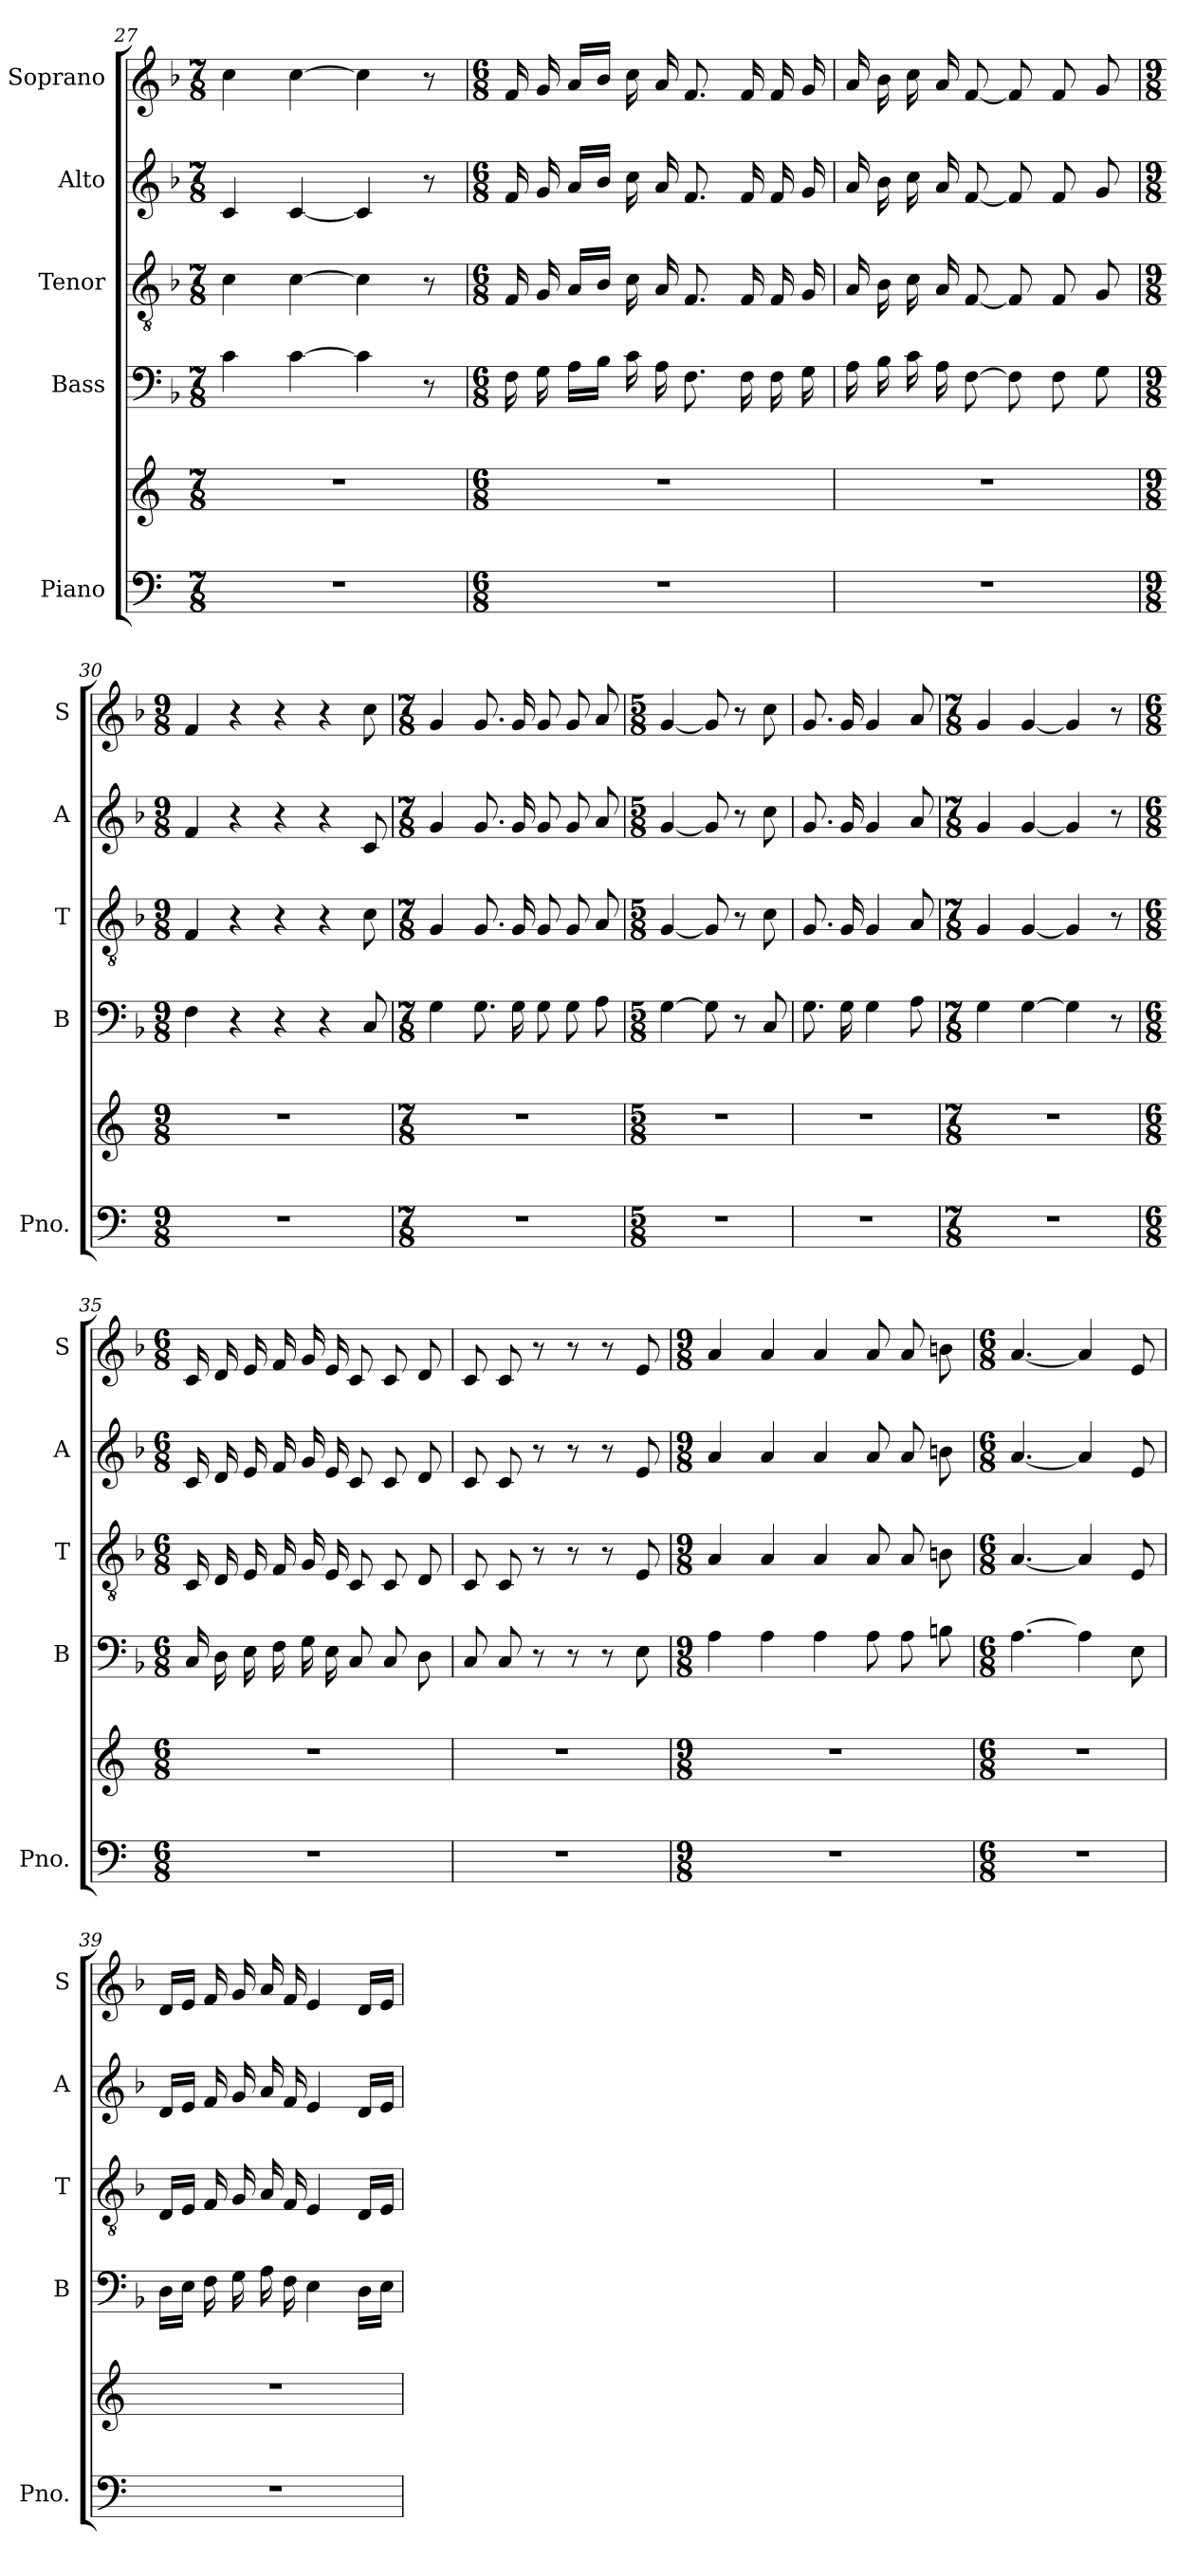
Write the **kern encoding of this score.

**kern	**kern	**kern	**kern	**kern	**kern
*part5	*part5	*part4	*part3	*part2	*part1
*staff6	*staff5	*staff4	*staff3	*staff2	*staff1
*I"Piano	*	*I"Bass	*I"Tenor	*I"Alto	*I"Soprano
*I'Pno.	*	*I'B	*I'T	*I'A	*I'S
*clefF4	*clefG2	*clefF4	*clefGv2	*clefG2	*clefG2
*k[]	*k[]	*k[b-]	*k[b-]	*k[b-]	*k[b-]
*C:	*C:	*F:	*F:	*F:	*F:
*M7/8	*M7/8	*M7/8	*M7/8	*M7/8	*M7/8
=27	=27	=27	=27	=27	=27
2..r	2..r	4c\	4c\	4c/	4cc\
.	.	[4c\	[4c\	[4c/	[4cc\
.	.	4c\]	4c\]	4c/]	4cc\]
.	.	8r	8r	8r	8r
=28	=28	=28	=28	=28	=28
*M6/8	*M6/8	*M6/8	*M6/8	*M6/8	*M6/8
2.r	2.r	16F\	16F/	16f/	16f/
.	.	16G\	16G/	16g/	16g/
.	.	16A\LL	16A/LL	16a/LL	16a/LL
.	.	16B-\JJ	16B-/JJ	16b-/JJ	16b-/JJ
.	.	16c\	16c\	16cc\	16cc\
.	.	16A\	16A/	16a/	16a/
.	.	8.F\	8.F/	8.f/	8.f/
.	.	16F\	16F/	16f/	16f/
.	.	16F\	16F/	16f/	16f/
.	.	16G\	16G/	16g/	16g/
=29	=29	=29	=29	=29	=29
2.r	2.r	16A\	16A/	16a/	16a/
.	.	16B-\	16B-\	16b-\	16b-\
.	.	16c\	16c\	16cc\	16cc\
.	.	16A\	16A/	16a/	16a/
.	.	[8F\	[8F/	[8f/	[8f/
.	.	8F\]	8F/]	8f/]	8f/]
.	.	8F\	8F/	8f/	8f/
.	.	8G\	8G/	8g/	8g/
=30	=30	=30	=30	=30	=30
*M9/8	*M9/8	*M9/8	*M9/8	*M9/8	*M9/8
8%9r	8%9r	4F\	4F/	4f/	4f/
.	.	4r	4r	4r	4r
.	.	4r	4r	4r	4r
.	.	4r	4r	4r	4r
.	.	8C/	8c\	8c/	8cc\
!!LO:LB:g=z
=31	=31	=31	=31	=31	=31
*M7/8	*M7/8	*M7/8	*M7/8	*M7/8	*M7/8
2..r	2..r	4G\	4G/	4g/	4g/
.	.	8.G\	8.G/	8.g/	8.g/
.	.	16G\	16G/	16g/	16g/
.	.	8G\	8G/	8g/	8g/
.	.	8G\	8G/	8g/	8g/
.	.	8A\	8A/	8a/	8a/
=32	=32	=32	=32	=32	=32
*M5/8	*M5/8	*M5/8	*M5/8	*M5/8	*M5/8
8%5r	8%5r	[4G\	[4G/	[4g/	[4g/
.	.	8G\]	8G/]	8g/]	8g/]
.	.	8r	8r	8r	8r
.	.	8C/	8c\	8cc\	8cc\
=33	=33	=33	=33	=33	=33
8%5r	8%5r	8.G\	8.G/	8.g/	8.g/
.	.	16G\	16G/	16g/	16g/
.	.	4G\	4G/	4g/	4g/
.	.	8A\	8A/	8a/	8a/
=34	=34	=34	=34	=34	=34
*M7/8	*M7/8	*M7/8	*M7/8	*M7/8	*M7/8
2..r	2..r	4G\	4G/	4g/	4g/
.	.	[4G\	[4G/	[4g/	[4g/
.	.	4G\]	4G/]	4g/]	4g/]
.	.	8r	8r	8r	8r
=35	=35	=35	=35	=35	=35
*M6/8	*M6/8	*M6/8	*M6/8	*M6/8	*M6/8
2.r	2.r	16C/	16C/	16c/	16c/
.	.	16D\	16D/	16d/	16d/
.	.	16E\	16E/	16e/	16e/
.	.	16F\	16F/	16f/	16f/
.	.	16G\	16G/	16g/	16g/
.	.	16E\	16E/	16e/	16e/
.	.	8C/	8C/	8c/	8c/
.	.	8C/	8C/	8c/	8c/
.	.	8D\	8D/	8d/	8d/
!!LO:PB:g=z
=36	=36	=36	=36	=36	=36
2.r	2.r	8C/	8C/	8c/	8c/
.	.	8C/	8C/	8c/	8c/
.	.	8r	8r	8r	8r
.	.	8r	8r	8r	8r
.	.	8r	8r	8r	8r
.	.	8E\	8E/	8e/	8e/
=37	=37	=37	=37	=37	=37
*M9/8	*M9/8	*M9/8	*M9/8	*M9/8	*M9/8
8%9r	8%9r	4A\	4A/	4a/	4a/
.	.	4A\	4A/	4a/	4a/
.	.	4A\	4A/	4a/	4a/
.	.	8A\	8A/	8a/	8a/
.	.	8A\	8A/	8a/	8a/
.	.	8Bn\	8Bn\	8bn\	8bn\
=38	=38	=38	=38	=38	=38
*M6/8	*M6/8	*M6/8	*M6/8	*M6/8	*M6/8
2.r	2.r	[4.A\	[4.A/	[4.a/	[4.a/
.	.	4A\]	4A/]	4a/]	4a/]
.	.	8E\	8E/	8e/	8e/
=39	=39	=39	=39	=39	=39
2.r	2.r	16D\LL	16D/LL	16d/LL	16d/LL
.	.	16E\JJ	16E/JJ	16e/JJ	16e/JJ
.	.	16F\	16F/	16f/	16f/
.	.	16G\	16G/	16g/	16g/
.	.	16A\	16A/	16a/	16a/
.	.	16F\	16F/	16f/	16f/
.	.	4E\	4E/	4e/	4e/
.	.	16D\LL	16D/LL	16d/LL	16d/LL
.	.	16E\JJ	16E/JJ	16e/JJ	16e/JJ
=	=	=	=	=	=
*-	*-	*-	*-	*-	*-
